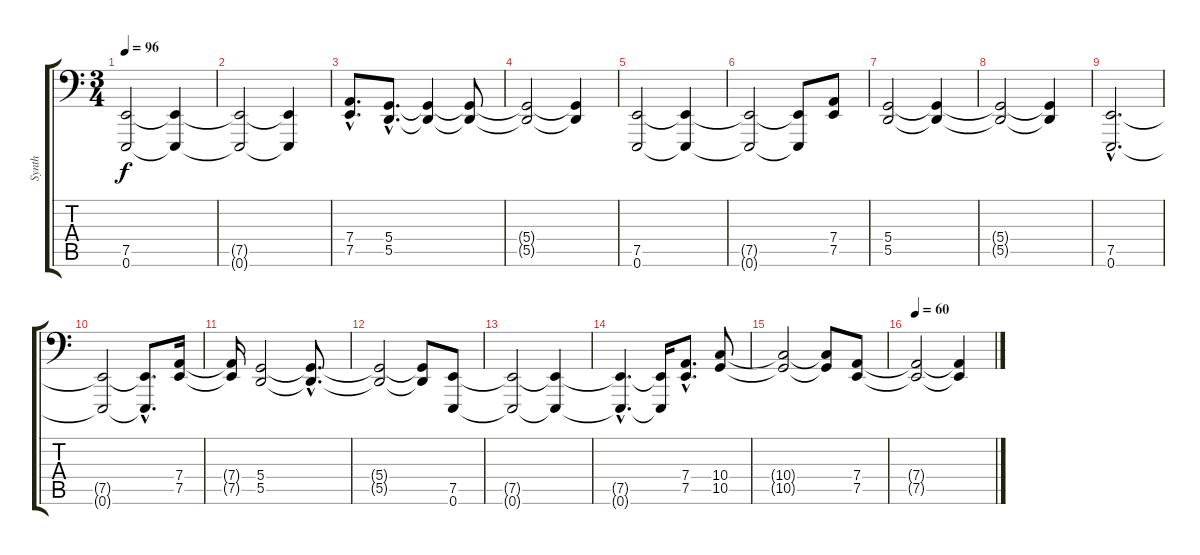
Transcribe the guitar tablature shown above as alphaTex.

\track ("Synth" "Synth") {instrument fx7echoes}
\staff {score tabs}
\tuning (E3 B2 G2 D2 A1 E1) {hide}
\ts (3 4)
\tempo 96
\clef f4
\ks c
(7.5 0.6).2{dy f volume 11 instrument stringensemble1} (7.5{t} 0.6{t}).4 |
(7.5{t} 0.6{t}).2 (7.5{t} 0.6{t}).4 |
(7.4{hac} 7.5{hac}).8{d} (5.4{hac} 5.5{hac}).8{d} (5.4{t} 5.5{t}).4 (5.4{t} 5.5{t}).8 |
(5.4{t} 5.5{t}).2 (5.4{t} 5.5{t}).4 |
(7.5 0.6).2 (7.5{t} 0.6{t}).4 |
(7.5{t} 0.6{t}).2 (7.5{t} 0.6{t}).8 (7.4 7.5).8 |
(5.4 5.5).2 (5.4{t} 5.5{t}).4 |
(5.4{t} 5.5{t}).2 (5.4{t} 5.5{t}).4 |
(7.5{hac} 0.6{hac}).2{d} |
(7.5{t} 0.6{t}).2 (7.5{hac t} 0.6{hac t}).8{d} (7.4 7.5).16 |
(7.4{t} 7.5{t}).16 (5.4 5.5).2 (5.4{hac t} 5.5{hac t}).8{d} |
(5.4{t} 5.5{t}).2 (5.4{t} 5.5{t}).8 (7.5 0.6).8 |
(7.5{t} 0.6{t}).2 (7.5{t} 0.6{t}).4 |
(7.5{hac t} 0.6{hac t}).4{d} (7.5{t} 0.6{t}).16 (7.4{hac} 7.5{hac}).8{d} (10.4 10.5).8 |
(10.4{t} 10.5{t}).2 (10.4{t} 10.5{t}).8 (7.4 7.5).8 |
\tempo 60
(7.4{t} 7.5{t}).2 (7.4{t} 7.5{t}).4{volume 0}
